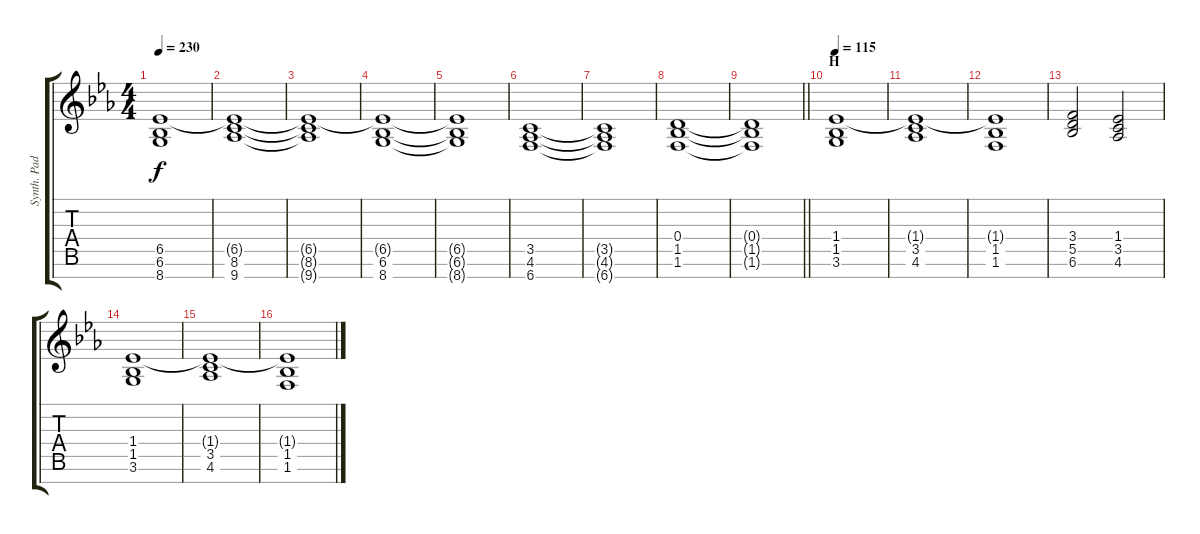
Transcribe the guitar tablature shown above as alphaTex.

\track ("Synth. Pad" "Synth. Pad") {instrument pad2warm}
\staff {score tabs}
\tuning (E5 B4 G4 D4 A3 E3 B2) {hide}
\ts (4 4)
\tempo 230
\clef g2
\ks eb
(6.5 6.6{t} 8.7).1{dy f} |
(6.5{t} 8.6 9.7).1 |
(6.5{t} 8.6{t} 9.7{t}).1 |
(6.5{t} 6.6 8.7).1 |
(6.5{t} 6.6{t} 8.7{t}).1 |
(3.5 4.6 6.7).1 |
(3.5{t} 4.6{t} 6.7{t}).1 |
(0.4 1.5 1.6).1 |
\barLineRight lightlight
(0.4{t} 1.5{t} 1.6{t}).1 |
\section ("" "H")
\tempo 115
(1.4 1.5 3.6).1 |
(1.4{t} 3.5 4.6).1 |
(1.4{t} 1.5 1.6).1 |
(3.4 5.5 6.6).2 (1.4 3.5 4.6).2 |
(1.4 1.5 3.6).1 |
(1.4{t} 3.5 4.6).1 |
(1.4{t} 1.5 1.6).1
